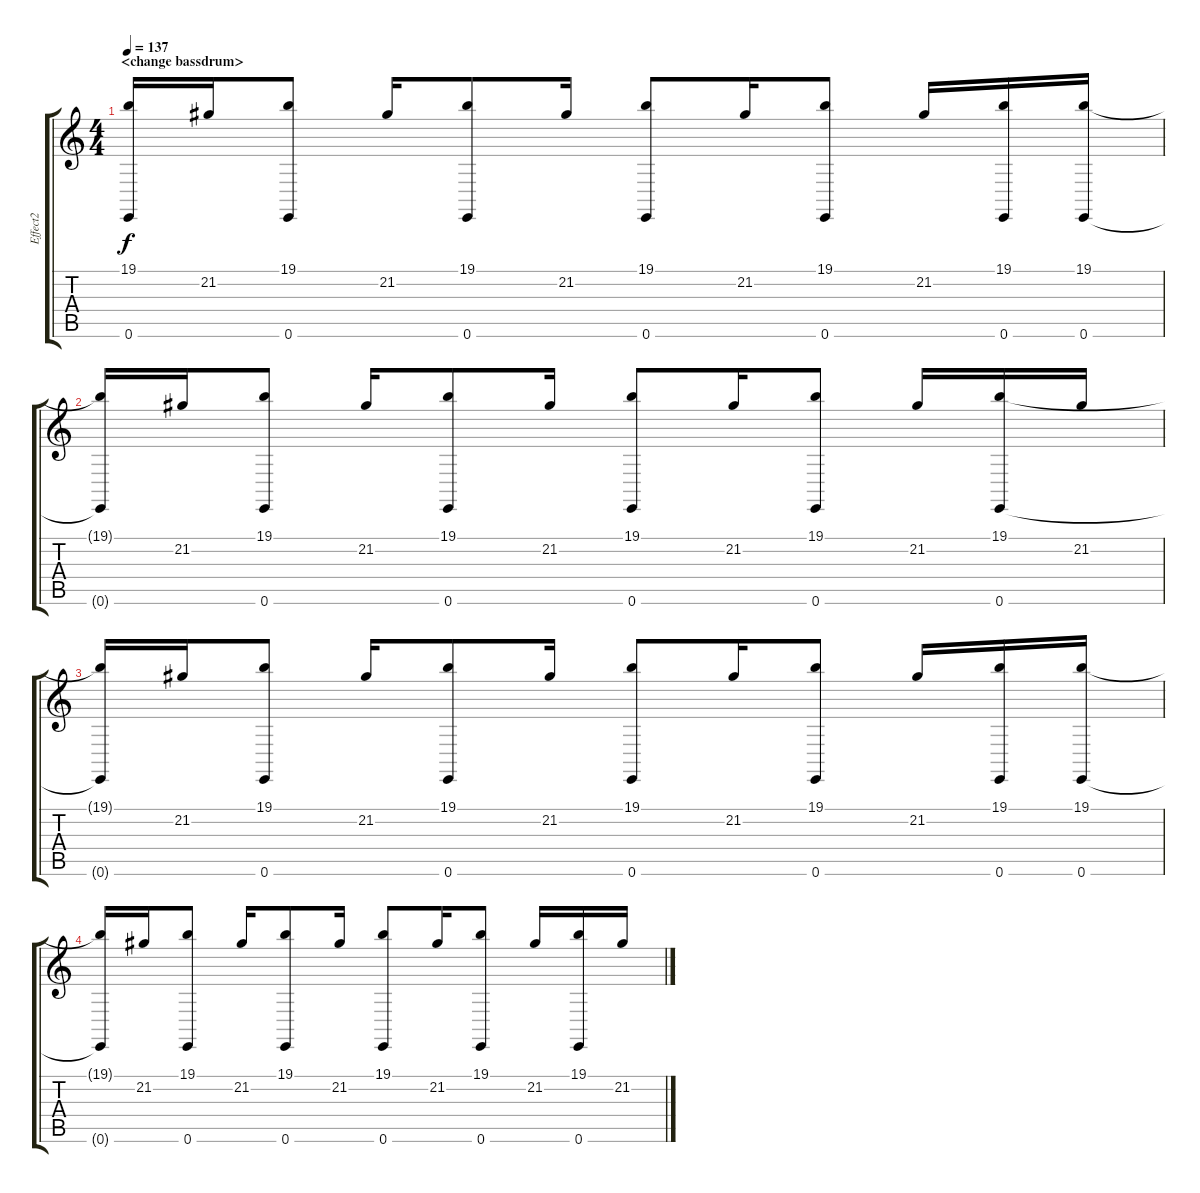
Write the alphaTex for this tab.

\track ("Effect2" "Effect2") {instrument fx5brightness}
\staff {score tabs}
\tuning (E4 B3 G3 D3 A2 E2) {hide}
\ts (4 4)
\section ("" "<change bassdrum>")
\tempo 137
\clef g2
\ks c
(19.1{t} 0.6{t}).16{dy f volume 5} 21.2.16{volume 3} (19.1 0.6).8 21.2.16 (19.1 0.6).8 21.2.16 (19.1 0.6).8 21.2.16 (19.1 0.6).8 21.2.16 (19.1 0.6).16{volume 5} (19.1 0.6).16 |
(19.1{t} 0.6{t}).16{volume 5} 21.2.16 (19.1 0.6).8 21.2.16 (19.1 0.6).8 21.2.16 (19.1 0.6).8 21.2.16 (19.1 0.6).8 21.2.16 (19.1 0.6).16 21.2.16 |
(19.1{t} 0.6{t}).16{volume 5} 21.2.16{volume 3} (19.1 0.6).8 21.2.16 (19.1 0.6).8 21.2.16 (19.1 0.6).8 21.2.16 (19.1 0.6).8 21.2.16 (19.1 0.6).16{volume 5} (19.1 0.6).16 |
(19.1{t} 0.6{t}).16{volume 5} 21.2.16 (19.1 0.6).8 21.2.16 (19.1 0.6).8 21.2.16 (19.1 0.6).8 21.2.16 (19.1 0.6).8 21.2.16 (19.1 0.6).16 21.2.16
